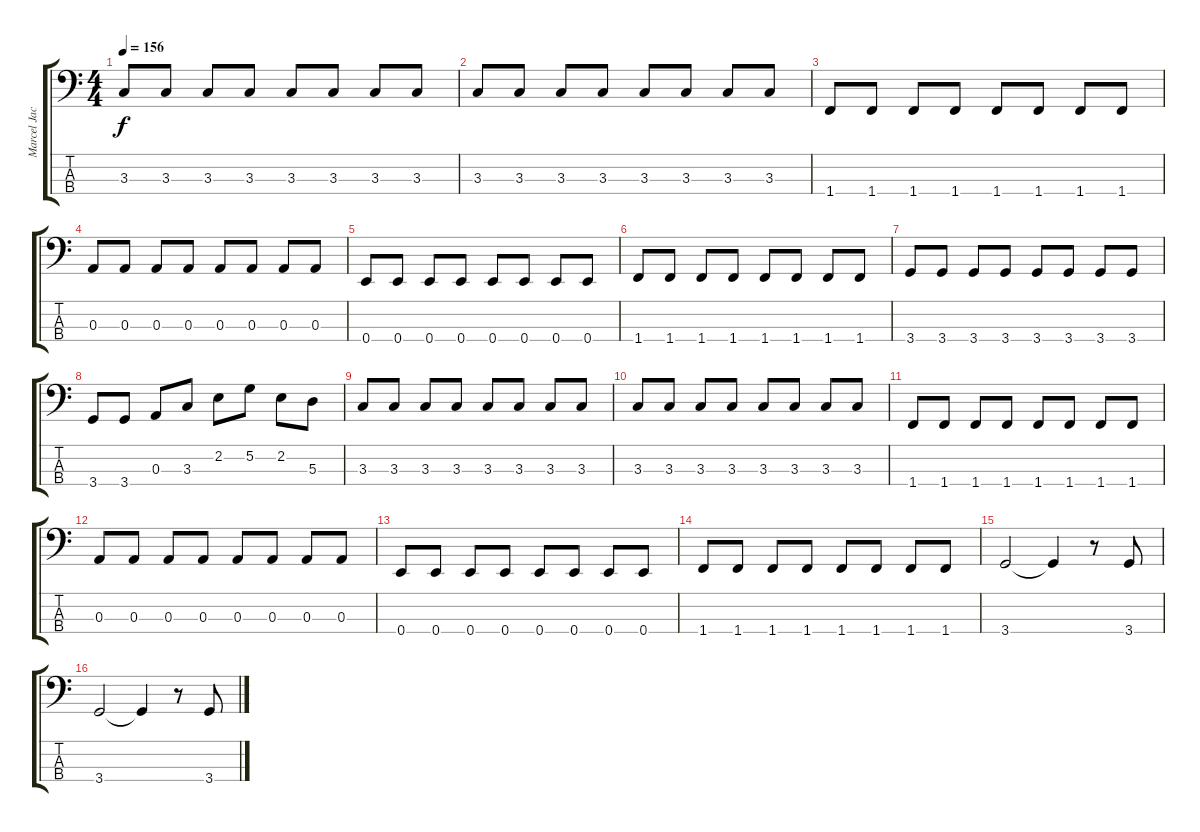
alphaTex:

\track ("Marcel Jacob" "Marcel Jac") {instrument electricbasspick}
\staff {score tabs}
\tuning (G2 D2 A1 E1) {hide}
\ts (4 4)
\tempo 156
\clef f4
\ks c
3.3.8{dy f} 3.3.8 3.3.8 3.3.8 3.3.8 3.3.8 3.3.8 3.3.8 |
3.3.8 3.3.8 3.3.8 3.3.8 3.3.8 3.3.8 3.3.8 3.3.8 |
1.4.8 1.4.8 1.4.8 1.4.8 1.4.8 1.4.8 1.4.8 1.4.8 |
0.3.8 0.3.8 0.3.8 0.3.8 0.3.8 0.3.8 0.3.8 0.3.8 |
0.4.8 0.4.8 0.4.8 0.4.8 0.4.8 0.4.8 0.4.8 0.4.8 |
1.4.8 1.4.8 1.4.8 1.4.8 1.4.8 1.4.8 1.4.8 1.4.8 |
3.4.8 3.4.8 3.4.8 3.4.8 3.4.8 3.4.8 3.4.8 3.4.8 |
3.4.8 3.4.8 0.3.8 3.3.8 2.2.8 5.2.8 2.2.8 5.3.8 |
3.3.8 3.3.8 3.3.8 3.3.8 3.3.8 3.3.8 3.3.8 3.3.8 |
3.3.8 3.3.8 3.3.8 3.3.8 3.3.8 3.3.8 3.3.8 3.3.8 |
1.4.8 1.4.8 1.4.8 1.4.8 1.4.8 1.4.8 1.4.8 1.4.8 |
0.3.8 0.3.8 0.3.8 0.3.8 0.3.8 0.3.8 0.3.8 0.3.8 |
0.4.8 0.4.8 0.4.8 0.4.8 0.4.8 0.4.8 0.4.8 0.4.8 |
1.4.8 1.4.8 1.4.8 1.4.8 1.4.8 1.4.8 1.4.8 1.4.8 |
3.4.2 3.4{t}.4 r.8 3.4.8 |
3.4.2 3.4{t}.4 r.8 3.4.8
